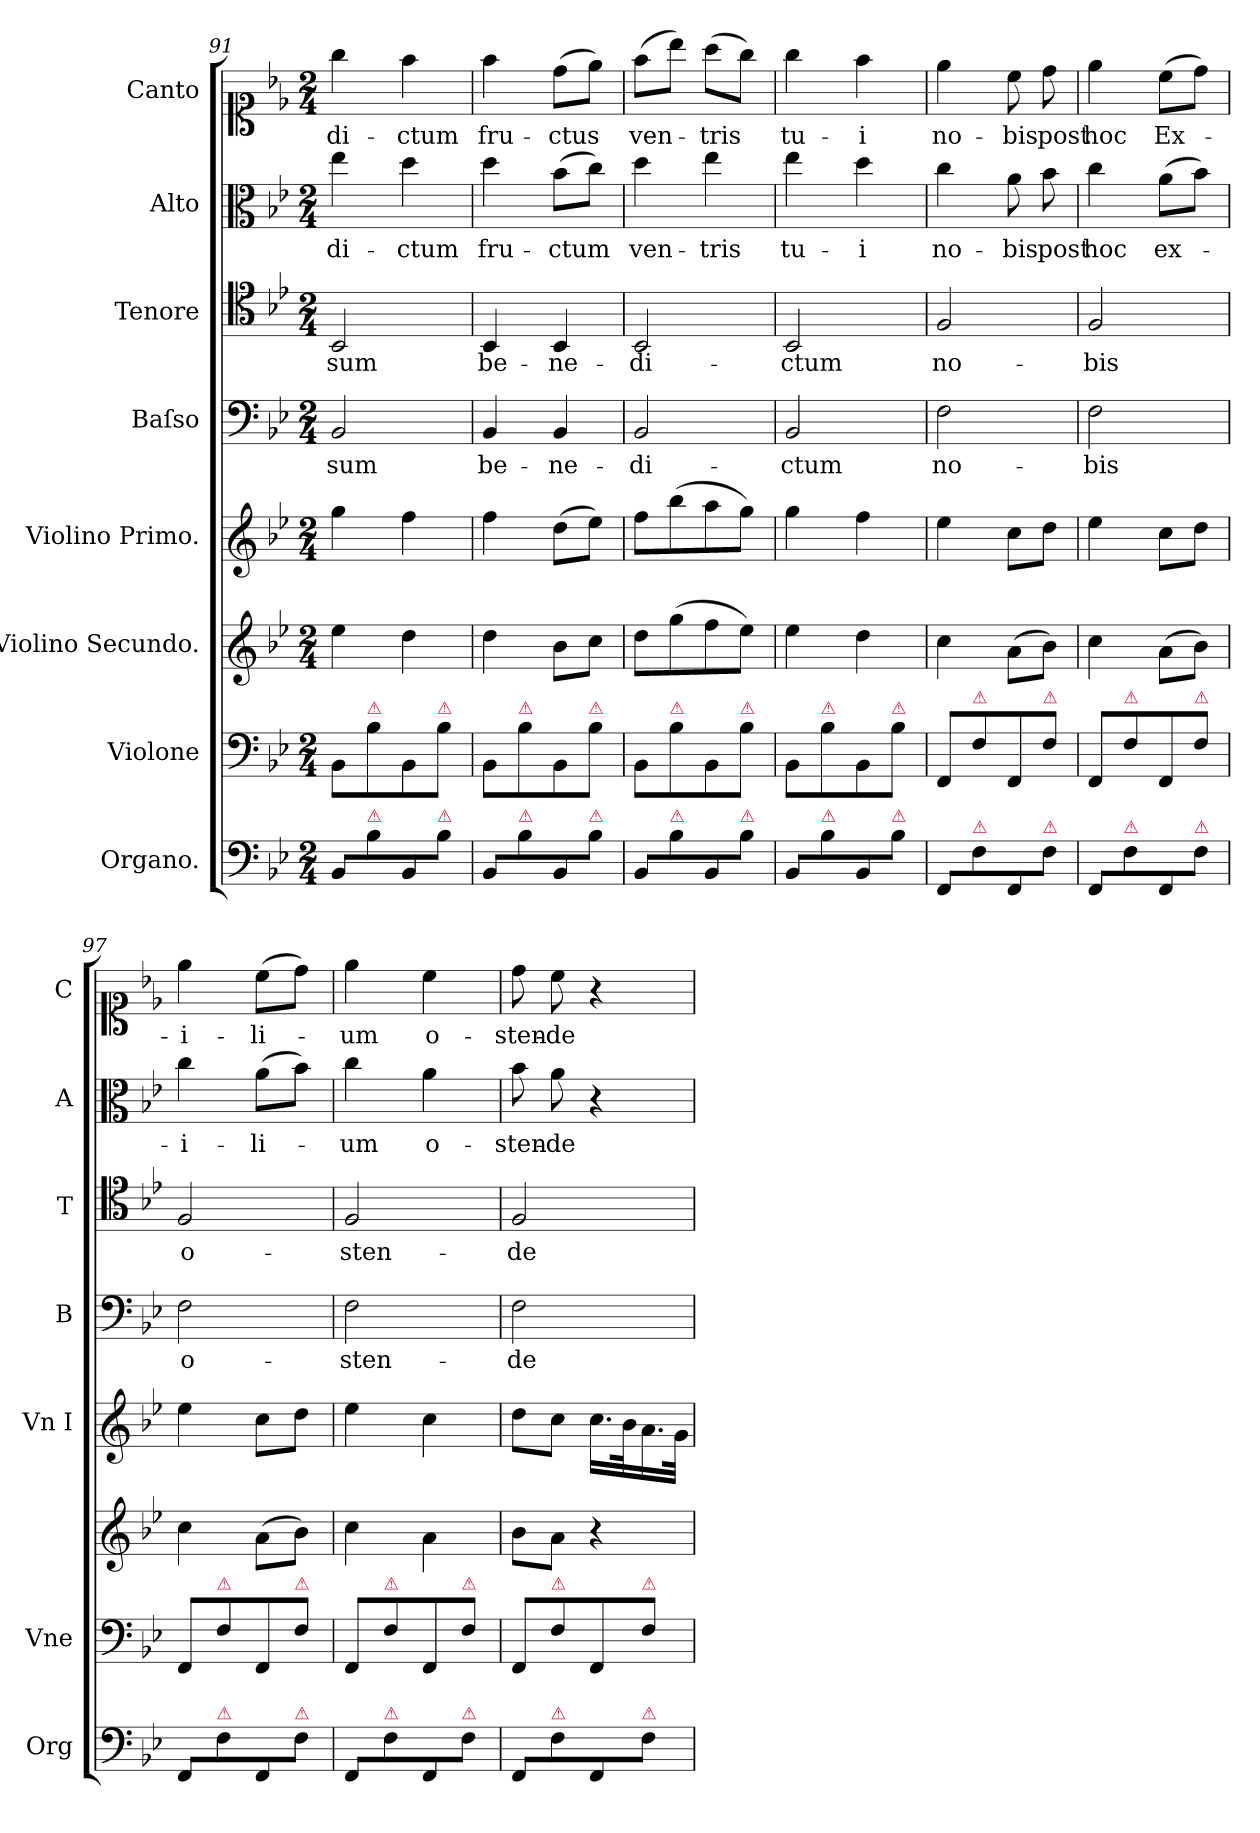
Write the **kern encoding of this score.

**kern	**kern	**kern	**kern	**kern	**text	**kern	**text	**kern	**text	**kern	**text
*part8	*part7	*part6	*part5	*part4	*part4	*part3	*part3	*part2	*part2	*part1	*part1
*staff8	*staff7	*staff6	*staff5	*staff4	*staff4	*staff3	*staff3	*staff2	*staff2	*staff1	*staff1
*I"Organo.	*I"Violone	*I"Violino Secundo.	*I"Violino Primo.	*I"Baſso	*	*I"Tenore	*	*I"Alto	*	*I"Canto	*
*I'Org	*I'Vne	*	*I'Vn I	*I'B	*	*I'T	*	*I'A	*	*I'C	*
*clefF4	*clefF4	*clefG2	*clefG2	*clefF4	*	*clefC4	*	*clefC3	*	*clefC1	*
*k[b-e-]	*k[b-e-]	*k[b-e-]	*k[b-e-]	*k[b-e-]	*	*k[b-e-]	*	*k[b-e-]	*	*k[b-e-]	*
*g:	*g:	*g:	*g:	*g:	*	*g:	*	*g:	*	*g:	*
*M2/4	*M2/4	*M2/4	*M2/4	*M2/4	*	*M2/4	*	*M2/4	*	*M2/4	*
=91	=91	=91	=91	=91	=91	=91	=91	=91	=91	=91	=91
8BB-/L	8BB-\L	4ee-\	4gg\	2BB-/	-sum	2BB-/	-sum	4ee-\	di-	4gg\	di-
!	!LO:TX:a:color=crimson:t=⚠	!	!	!	!	!	!	!	!	!	!
!LO:TX:a:color=crimson:t=⚠	!	!	!	!	!	!	!	!	!	!	!
8B-\	8B-\	.	.	.	.	.	.	.	.	.	.
8BB-/	8BB-\	4dd\	4ff\	.	.	.	.	4dd\	-ctum	4ff\	-ctum
!	!LO:TX:a:color=crimson:t=⚠	!	!	!	!	!	!	!	!	!	!
!LO:TX:a:color=crimson:t=⚠	!	!	!	!	!	!	!	!	!	!	!
8B-\J	8B-\J	.	.	.	.	.	.	.	.	.	.
=92	=92	=92	=92	=92	=92	=92	=92	=92	=92	=92	=92
8BB-/L	8BB-\L	4dd\	4ff\	4BB-/	be-	4BB-/	be-	4dd\	fru-	4ff\	fru-
!	!LO:TX:a:color=crimson:t=⚠	!	!	!	!	!	!	!	!	!	!
!LO:TX:a:color=crimson:t=⚠	!	!	!	!	!	!	!	!	!	!	!
8B-\	8B-\	.	.	.	.	.	.	.	.	.	.
8BB-/	8BB-\	8b-\L	(8dd\L	4BB-/	-ne-	4BB-/	-ne-	(8b-\L	-ctum	(8dd\L	-ctus
!	!LO:TX:a:color=crimson:t=⚠	!	!	!	!	!	!	!	!	!	!
!LO:TX:a:color=crimson:t=⚠	!	!	!	!	!	!	!	!	!	!	!
8B-\J	8B-\J	8cc\J	8ee-\J)	.	.	.	.	8cc\J)	.	8ee-\J)	.
=93	=93	=93	=93	=93	=93	=93	=93	=93	=93	=93	=93
8BB-/L	8BB-\L	8dd\L	8ff\L	2BB-/	-di-	2BB-/	-di-	4dd\	ven-	(8ff\L	ven-
!	!LO:TX:a:color=crimson:t=⚠	!	!	!	!	!	!	!	!	!	!
!LO:TX:a:color=crimson:t=⚠	!	!	!	!	!	!	!	!	!	!	!
8B-\	8B-\	(8gg\	(8bb-\	.	.	.	.	.	.	8bb-\J)	.
8BB-/	8BB-\	8ff\	8aa\	.	.	.	.	4ee-\	-tris	(8aa\L	-tris
!	!LO:TX:a:color=crimson:t=⚠	!	!	!	!	!	!	!	!	!	!
!LO:TX:a:color=crimson:t=⚠	!	!	!	!	!	!	!	!	!	!	!
8B-\J	8B-\J	8ee-\J)	8gg\J)	.	.	.	.	.	.	8gg\J)	.
=94	=94	=94	=94	=94	=94	=94	=94	=94	=94	=94	=94
8BB-/L	8BB-\L	4ee-\	4gg\	2BB-/	-ctum	2BB-/	-ctum	4ee-\	tu-	4gg\	tu-
!	!LO:TX:a:color=crimson:t=⚠	!	!	!	!	!	!	!	!	!	!
!LO:TX:a:color=crimson:t=⚠	!	!	!	!	!	!	!	!	!	!	!
8B-\	8B-\	.	.	.	.	.	.	.	.	.	.
8BB-/	8BB-\	4dd\	4ff\	.	.	.	.	4dd\	-i	4ff\	-i
!	!LO:TX:a:color=crimson:t=⚠	!	!	!	!	!	!	!	!	!	!
!LO:TX:a:color=crimson:t=⚠	!	!	!	!	!	!	!	!	!	!	!
8B-\J	8B-\J	.	.	.	.	.	.	.	.	.	.
=95	=95	=95	=95	=95	=95	=95	=95	=95	=95	=95	=95
8FF/L	8FF/L	4cc\	4ee-\	2F\	no-	2F/	no-	4cc\	no-	4ee-\	no-
!	!LO:TX:a:color=crimson:t=⚠	!	!	!	!	!	!	!	!	!	!
!LO:TX:a:color=crimson:t=⚠	!	!	!	!	!	!	!	!	!	!	!
8F\	8F/	.	.	.	.	.	.	.	.	.	.
8FF/	8FF/	(8a\L	8cc\L	.	.	.	.	8a\	-bis	8cc\	-bis
!	!LO:TX:a:color=crimson:t=⚠	!	!	!	!	!	!	!	!	!	!
!LO:TX:a:color=crimson:t=⚠	!	!	!	!	!	!	!	!	!	!	!
8F\J	8F/J	8b-\J)	8dd\J	.	.	.	.	8b-\	post	8dd\	post
=96	=96	=96	=96	=96	=96	=96	=96	=96	=96	=96	=96
8FF/L	8FF/L	4cc\	4ee-\	2F\	-bis	2F/	-bis	4cc\	hoc	4ee-\	hoc
!	!LO:TX:a:color=crimson:t=⚠	!	!	!	!	!	!	!	!	!	!
!LO:TX:a:color=crimson:t=⚠	!	!	!	!	!	!	!	!	!	!	!
8F\	8F/	.	.	.	.	.	.	.	.	.	.
8FF/	8FF/	(8a\L	8cc\L	.	.	.	.	(8a\L	ex-	(8cc\L	Ex-
!	!LO:TX:a:color=crimson:t=⚠	!	!	!	!	!	!	!	!	!	!
!LO:TX:a:color=crimson:t=⚠	!	!	!	!	!	!	!	!	!	!	!
8F\J	8F/J	8b-\J)	8dd\J	.	.	.	.	8b-\J)	.	8dd\J)	.
=97	=97	=97	=97	=97	=97	=97	=97	=97	=97	=97	=97
8FF/L	8FF/L	4cc\	4ee-\	2F\	o-	2F/	o-	4cc\	-i-	4ee-\	-i-
!	!LO:TX:a:color=crimson:t=⚠	!	!	!	!	!	!	!	!	!	!
!LO:TX:a:color=crimson:t=⚠	!	!	!	!	!	!	!	!	!	!	!
8F\	8F/	.	.	.	.	.	.	.	.	.	.
8FF/	8FF/	(8a\L	8cc\L	.	.	.	.	(8a\L	-li-	(8cc\L	-li-
!	!LO:TX:a:color=crimson:t=⚠	!	!	!	!	!	!	!	!	!	!
!LO:TX:a:color=crimson:t=⚠	!	!	!	!	!	!	!	!	!	!	!
8F\J	8F/J	8b-\J)	8dd\J	.	.	.	.	8b-\J)	.	8dd\J)	.
=98	=98	=98	=98	=98	=98	=98	=98	=98	=98	=98	=98
8FF/L	8FF/L	4cc\	4ee-\	2F\	-sten-	2F/	-sten-	4cc\	-um	4ee-\	-um
!	!LO:TX:a:color=crimson:t=⚠	!	!	!	!	!	!	!	!	!	!
!LO:TX:a:color=crimson:t=⚠	!	!	!	!	!	!	!	!	!	!	!
8F\	8F/	.	.	.	.	.	.	.	.	.	.
8FF/	8FF/	4a\	4cc\	.	.	.	.	4a\	o-	4cc\	o-
!	!LO:TX:a:color=crimson:t=⚠	!	!	!	!	!	!	!	!	!	!
!LO:TX:a:color=crimson:t=⚠	!	!	!	!	!	!	!	!	!	!	!
8F\J	8F/J	.	.	.	.	.	.	.	.	.	.
=99	=99	=99	=99	=99	=99	=99	=99	=99	=99	=99	=99
8FF/L	8FF/L	8b-\L	8dd\L	2F\	-de	2F/	-de	8b-\	-sten-	8dd\	-sten-
!	!LO:TX:a:color=crimson:t=⚠	!	!	!	!	!	!	!	!	!	!
!LO:TX:a:color=crimson:t=⚠	!	!	!	!	!	!	!	!	!	!	!
8F\	8F/	8a\J	8cc\J	.	.	.	.	8a\	-de	8cc\	-de
8FF/	8FF/	4r	16.cc\LL	.	.	.	.	4r	.	4r	.
.	.	.	32b-\K	.	.	.	.	.	.	.	.
!	!LO:TX:a:color=crimson:t=⚠	!	!	!	!	!	!	!	!	!	!
!LO:TX:a:color=crimson:t=⚠	!	!	!	!	!	!	!	!	!	!	!
8F\J	8F/J	.	16.a\	.	.	.	.	.	.	.	.
.	.	.	32g\JJk	.	.	.	.	.	.	.	.
=	=	=	=	=	=	=	=	=	=	=	=
*-	*-	*-	*-	*-	*-	*-	*-	*-	*-	*-	*-
